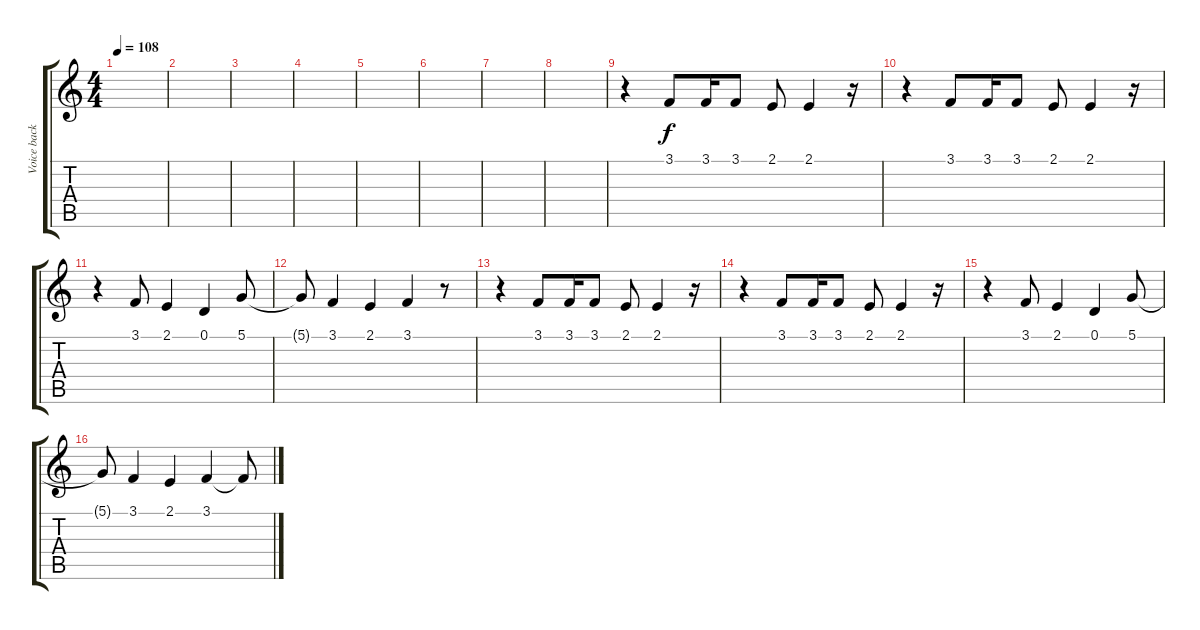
\track ("Voice back" "Voice back") {instrument baritonesax}
\staff {score tabs}
\tuning (D4 A3 F3 C3 G2 C2) {hide}
\ts (4 4)
\tempo 108
\clef g2
\ks c
|
|
|
|
|
|
|
|
r.4{instrument lead2sawtooth} 3.1.8 3.1.16 3.1.8 2.1.8 2.1.4 r.16 |
r.4 3.1.8 3.1.16 3.1.8 2.1.8 2.1.4 r.16 |
r.4 3.1.8 2.1.4 0.1.4 5.1.8 |
5.1{t}.8 3.1.4 2.1.4 3.1.4 r.8 |
r.4 3.1.8 3.1.16 3.1.8 2.1.8 2.1.4 r.16 |
r.4 3.1.8 3.1.16 3.1.8 2.1.8 2.1.4 r.16 |
r.4 3.1.8 2.1.4 0.1.4 5.1.8 |
5.1{t}.8 3.1.4 2.1.4 3.1.4 3.1{t}.8
